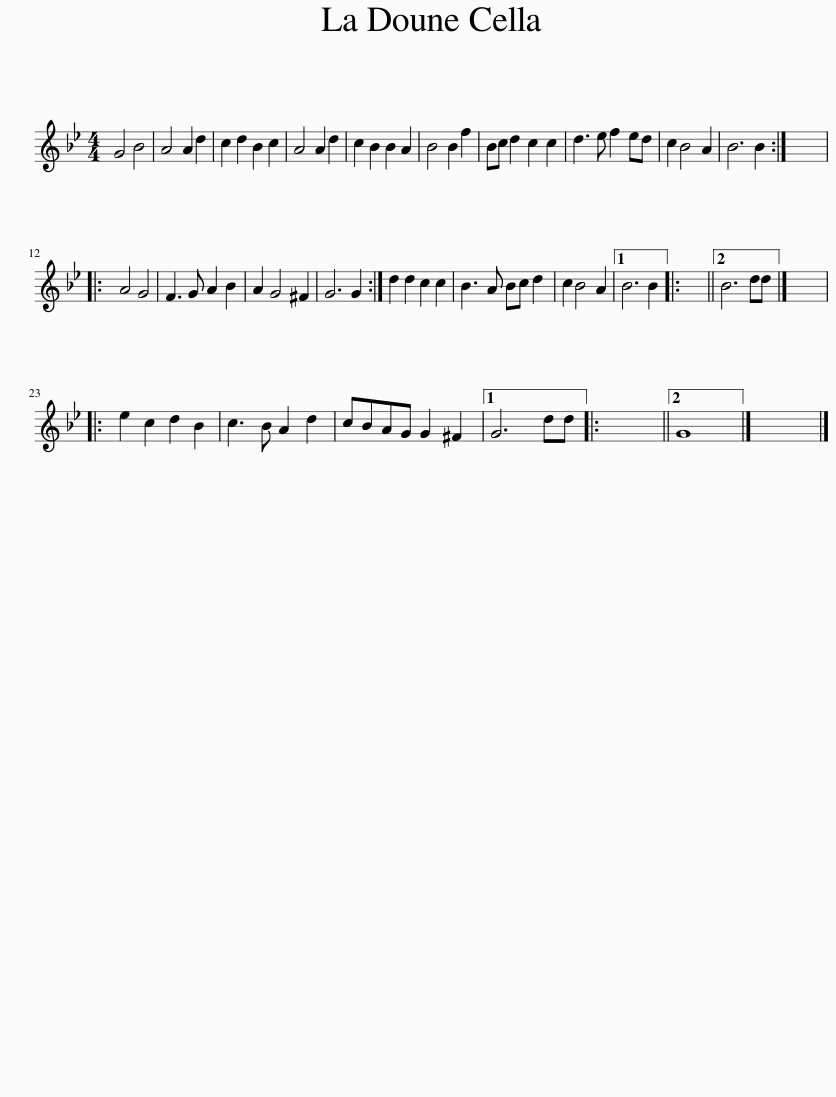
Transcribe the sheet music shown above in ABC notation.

X:1
L:1/8
M:4/4
I:linebreak $
K:Gmin
V:1 treble
V:1
 G4 B4 | A4 A2 d2 | c2 d2 B2 c2 | A4 A2 d2 | c2 B2 B2 A2 | %5
 B4 B2 f2 | Bc d2 c2 c2 | d3 e f2 ed | c2 B4 A2 | B6 B2 :| %10
 x8 |:$ A4 G4 | F3 G A2 B2 | A2 G4 ^F2 | G6 G2 :| %15
 d2 d2 c2 c2 | B3 A Bc d2 | c2 B4 A2 |1 B6 B2 |: x8 ||2 %20
 B6 dd |] x8 |:$ e2 c2 d2 B2 | c3 B A2 d2 | cBAG G2 ^F2 |1 %25
 G6 dd |: x8 ||2 G8 |] x8 |] %29
